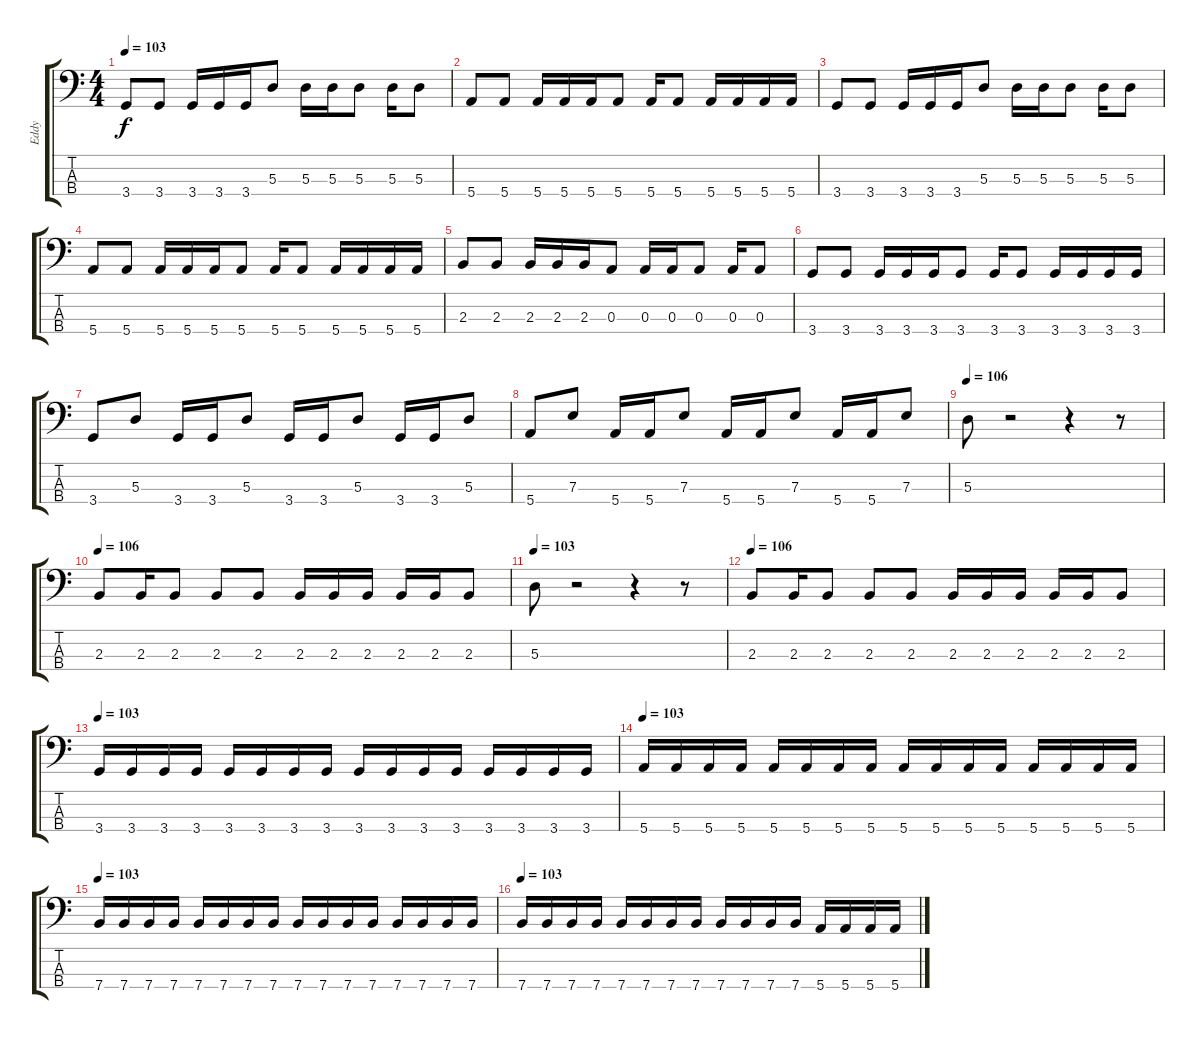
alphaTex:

\track ("Eddy" "Eddy") {instrument electricbasspick}
\staff {score tabs}
\tuning (G2 D2 A1 E1) {hide}
\ts (4 4)
\tempo 103
\clef f4
\ks c
3.4.8{dy f} 3.4.8 3.4.16 3.4.16 3.4.16 5.3.8 5.3.16 5.3.16 5.3.8 5.3.16 5.3.8 |
5.4.8 5.4.8 5.4.16 5.4.16 5.4.16 5.4.8 5.4.16 5.4.8 5.4.16 5.4.16 5.4.16 5.4.16 |
3.4.8 3.4.8 3.4.16 3.4.16 3.4.16 5.3.8 5.3.16 5.3.16 5.3.8 5.3.16 5.3.8 |
5.4.8 5.4.8 5.4.16 5.4.16 5.4.16 5.4.8 5.4.16 5.4.8 5.4.16 5.4.16 5.4.16 5.4.16 |
2.3.8 2.3.8 2.3.16 2.3.16 2.3.16 0.3.8 0.3.16 0.3.16 0.3.8 0.3.16 0.3.8 |
3.4.8 3.4.8 3.4.16 3.4.16 3.4.16 3.4.8 3.4.16 3.4.8 3.4.16 3.4.16 3.4.16 3.4.16 |
3.4.8 5.3.8 3.4.16 3.4.16 5.3.8 3.4.16 3.4.16 5.3.8 3.4.16 3.4.16 5.3.8 |
5.4.8 7.3.8 5.4.16 5.4.16 7.3.8 5.4.16 5.4.16 7.3.8 5.4.16 5.4.16 7.3.8 |
\tempo 106
5.3.8 r.2 r.4 r.8 |
\tempo 106
2.3.8 2.3.16 2.3.8 2.3.8 2.3.8 2.3.16 2.3.16 2.3.16 2.3.16 2.3.16 2.3.8 |
\tempo 103
5.3.8 r.2 r.4 r.8 |
\tempo 106
2.3.8 2.3.16 2.3.8 2.3.8 2.3.8 2.3.16 2.3.16 2.3.16 2.3.16 2.3.16 2.3.8 |
\tempo 103
3.4.16 3.4.16 3.4.16 3.4.16 3.4.16 3.4.16 3.4.16 3.4.16 3.4.16 3.4.16 3.4.16 3.4.16 3.4.16 3.4.16 3.4.16 3.4.16 |
\tempo 103
5.4.16 5.4.16 5.4.16 5.4.16 5.4.16 5.4.16 5.4.16 5.4.16 5.4.16 5.4.16 5.4.16 5.4.16 5.4.16 5.4.16 5.4.16 5.4.16 |
\tempo 103
7.4.16 7.4.16 7.4.16 7.4.16 7.4.16 7.4.16 7.4.16 7.4.16 7.4.16 7.4.16 7.4.16 7.4.16 7.4.16 7.4.16 7.4.16 7.4.16 |
\tempo 103
7.4.16 7.4.16 7.4.16 7.4.16 7.4.16 7.4.16 7.4.16 7.4.16 7.4.16 7.4.16 7.4.16 7.4.16 5.4.16 5.4.16 5.4.16 5.4.16
